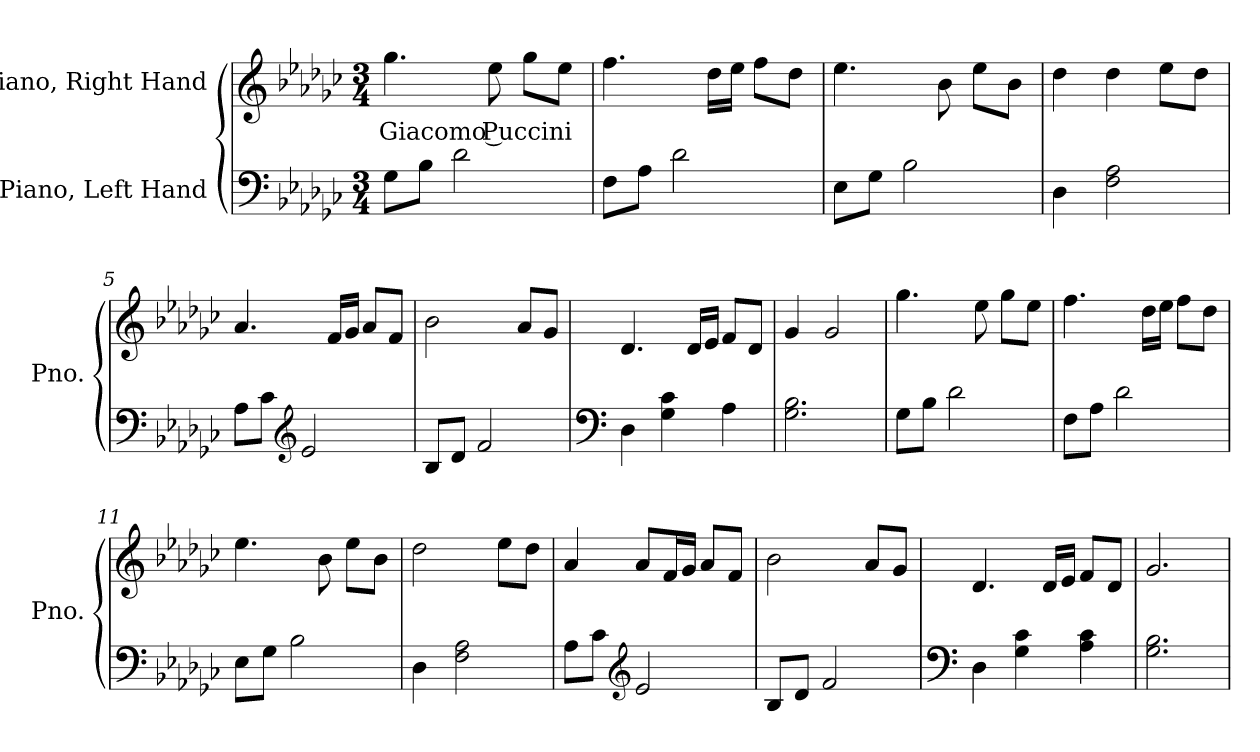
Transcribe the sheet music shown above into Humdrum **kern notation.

**kern	**kern	**text
*part2	*part1	*part1
*staff2	*staff1	*staff1
*I"Piano, Left Hand	*I"Piano, Right Hand	*
*I'Pno.	*I'Pno.	*
*clefF4	*clefG2	*
*k[b-e-a-d-g-c-]	*k[b-e-a-d-g-c-]	*
*M3/4	*M3/4	*
*MM100	*MM100	*
=1	=1	=1
!	!	!LO:LY:b
8G-\L	4.gg-\	Giacomo Puccini
8B-\J	.	.
2d-\	.	.
.	8ee-\	.
.	8gg-\L	.
.	8ee-\J	.
=2	=2	=2
8F\L	4.ff\	.
8A-\J	.	.
2d-\	.	.
.	16dd-\LL	.
.	16ee-\JJ	.
.	8ff\L	.
.	8dd-\J	.
=3	=3	=3
8E-\L	4.ee-\	.
8G-\J	.	.
2B-\	.	.
.	8b-\	.
.	8ee-\L	.
.	8b-\J	.
=4	=4	=4
4D-\	4dd-\	.
2F\ 2A-\	4dd-\	.
.	8ee-\L	.
.	8dd-\J	.
!!LO:LB:g=z
=5	=5	=5
8A-\L	4.a-/	.
8c-\J	.	.
*clefG2	*	*
2e-/	.	.
.	16f/LL	.
.	16g-/JJ	.
.	8a-/L	.
.	8f/J	.
=6	=6	=6
8B-/L	2b-\	.
8d-/J	.	.
2f/	.	.
.	8a-/L	.
.	8g-/J	.
=7	=7	=7
*clefF4	*	*
4D-\	4.d-/	.
4G-\ 4c-\	.	.
.	16d-/LL	.
.	16e-/JJ	.
4A-\	8f/L	.
.	8d-/J	.
=8	=8	=8
2.G-\ 2.B-\	4g-/	.
.	2g-/	.
=9	=9	=9
8G-\L	4.gg-\	.
8B-\J	.	.
2d-\	.	.
.	8ee-\	.
.	8gg-\L	.
.	8ee-\J	.
=10	=10	=10
8F\L	4.ff\	.
8A-\J	.	.
2d-\	.	.
.	16dd-\LL	.
.	16ee-\JJ	.
.	8ff\L	.
.	8dd-\J	.
!!LO:LB:g=z
=11	=11	=11
8E-\L	4.ee-\	.
8G-\J	.	.
2B-\	.	.
.	8b-\	.
.	8ee-\L	.
.	8b-\J	.
=12	=12	=12
4D-\	2dd-\	.
2F\ 2A-\	.	.
.	8ee-\L	.
.	8dd-\J	.
=13	=13	=13
8A-\L	4a-/	.
8c-\J	.	.
*clefG2	*	*
2e-/	8a-/L	.
.	16f/L	.
.	16g-/JJ	.
.	8a-/L	.
.	8f/J	.
=14	=14	=14
8B-/L	2b-\	.
8d-/J	.	.
2f/	.	.
.	8a-/L	.
.	8g-/J	.
=15	=15	=15
*clefF4	*	*
4D-\	4.d-/	.
4G-\ 4c-\	.	.
.	16d-/LL	.
.	16e-/JJ	.
4A-\ 4c-\	8f/L	.
.	8d-/J	.
=16	=16	=16
2.G-\ 2.B-\	2.g-/	.
=	=	=
*-	*-	*-
